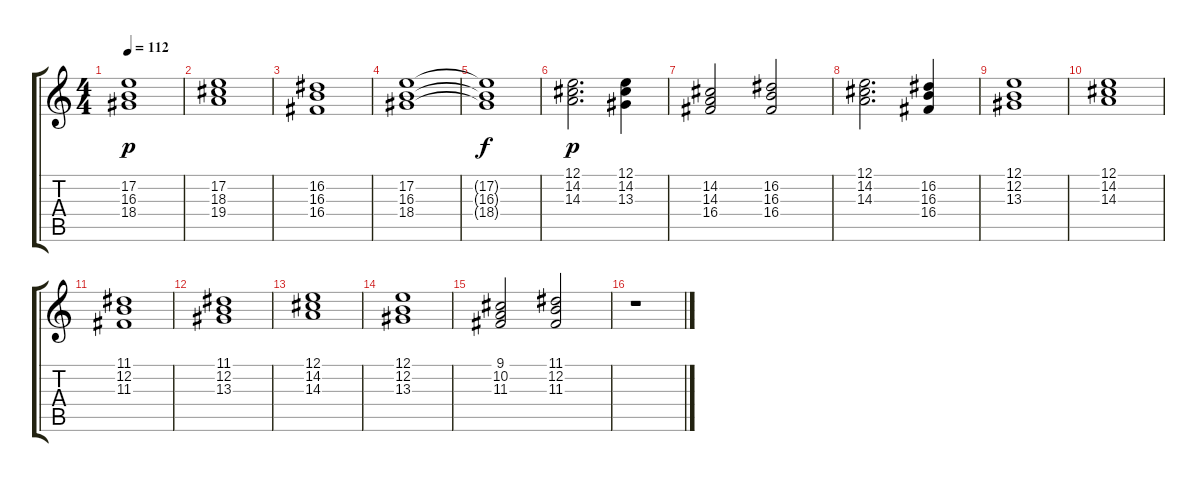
\track "" {instrument drawbarorgan}
\staff {score tabs}
\tuning (E4 B3 G3 D3 A2 E2) {hide}
\ts (4 4)
\tempo 112
\clef g2
\ks c
(17.2 16.3 18.4).1{dy p} |
(17.2 18.3 19.4).1 |
(16.2 16.3 16.4).1 |
(17.2 16.3 18.4).1 |
(17.2{t} 16.3{t} 18.4{t}).1{dy f} |
(12.1 14.2 14.3).2{d dy p} (12.1 14.2 13.3).4 |
(14.2 14.3 16.4).2 (16.2 16.3 16.4).2 |
(12.1 14.2 14.3).2{d} (16.2 16.3 16.4).4 |
(12.1 12.2 13.3).1 |
(12.1 14.2 14.3).1 |
(11.1 12.2 11.3).1 |
(11.1 12.2 13.3).1 |
(12.1 14.2 14.3).1 |
(12.1 12.2 13.3).1 |
(9.1 10.2 11.3).2 (11.1 12.2 11.3).2 |
r.1
